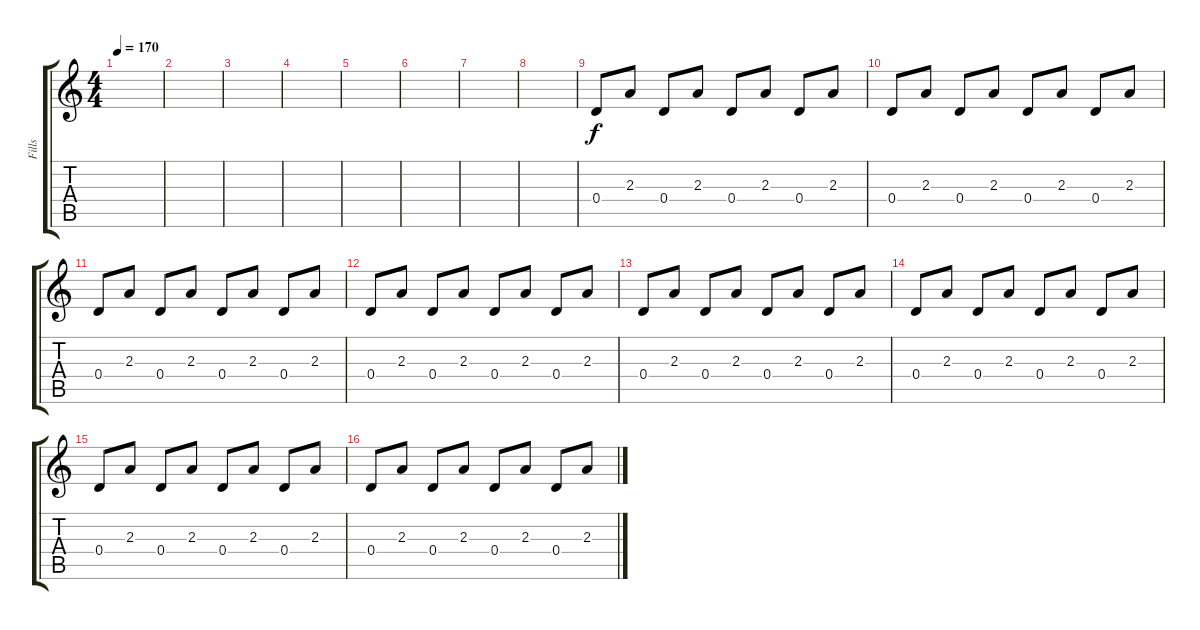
\track ("Fills" "Fills") {instrument distortionguitar}
\staff {score tabs}
\tuning (E4 B3 G3 D3 A2 E2) {hide}
\ts (4 4)
\tempo 170
\clef g2
\ks c
|
|
|
|
|
|
|
|
0.4.8 2.3.8 0.4.8 2.3.8 0.4.8 2.3.8 0.4.8 2.3.8 |
0.4.8 2.3.8 0.4.8 2.3.8 0.4.8 2.3.8 0.4.8 2.3.8 |
0.4.8 2.3.8 0.4.8 2.3.8 0.4.8 2.3.8 0.4.8 2.3.8 |
0.4.8 2.3.8 0.4.8 2.3.8 0.4.8 2.3.8 0.4.8 2.3.8 |
0.4.8 2.3.8 0.4.8 2.3.8 0.4.8 2.3.8 0.4.8 2.3.8 |
0.4.8 2.3.8 0.4.8 2.3.8 0.4.8 2.3.8 0.4.8 2.3.8 |
0.4.8 2.3.8 0.4.8 2.3.8 0.4.8 2.3.8 0.4.8 2.3.8 |
0.4.8 2.3.8 0.4.8 2.3.8 0.4.8 2.3.8 0.4.8 2.3.8
